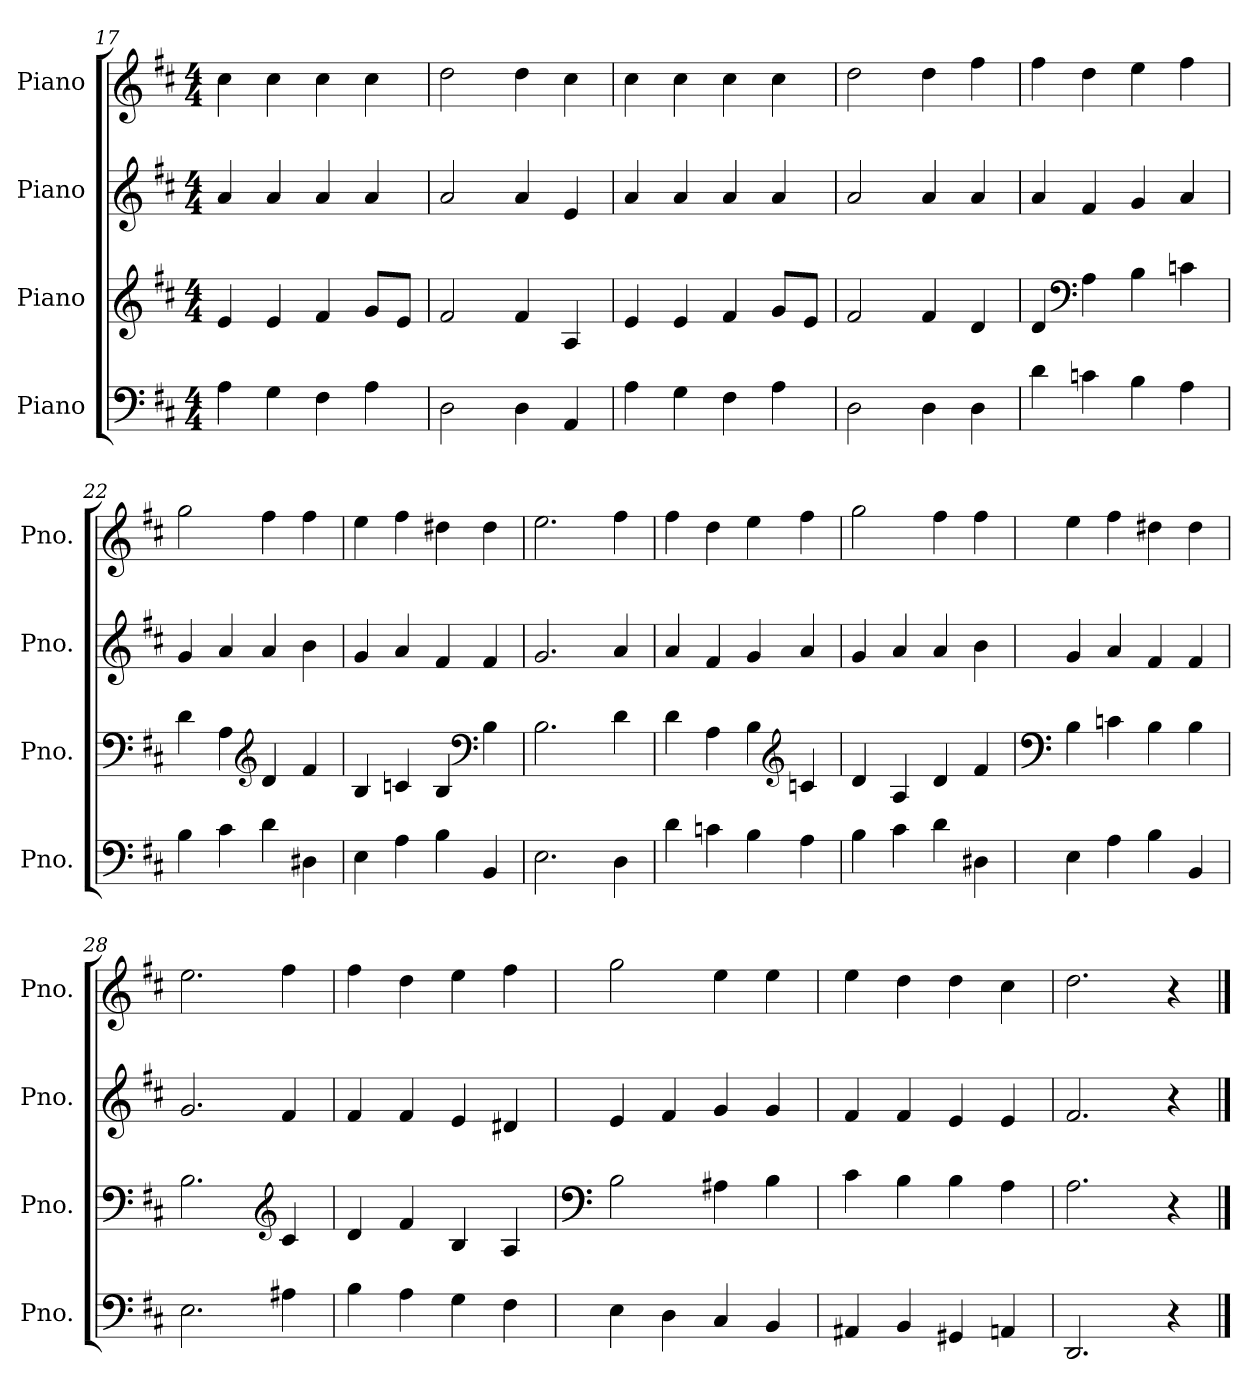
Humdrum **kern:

**kern	**kern	**kern	**kern
*part4	*part3	*part2	*part1
*staff4	*staff3	*staff2	*staff1
*I"Piano	*I"Piano	*I"Piano	*I"Piano
*I'Pno.	*I'Pno.	*I'Pno.	*I'Pno.
*clefF4	*clefG2	*clefG2	*clefG2
*k[f#c#]	*k[f#c#]	*k[f#c#]	*k[f#c#]
*M4/4	*M4/4	*M4/4	*M4/4
=17	=17	=17	=17
4A\	4e/	4a/	4cc#\
4G\	4e/	4a/	4cc#\
4F#\	4f#/	4a/	4cc#\
4A\	8g/L	4a/	4cc#\
.	8e/J	.	.
=18	=18	=18	=18
2D\	2f#/	2a/	2dd\
4D\	4f#/	4a/	4dd\
4AA/	4A/	4e/	4cc#\
=19	=19	=19	=19
4A\	4e/	4a/	4cc#\
4G\	4e/	4a/	4cc#\
4F#\	4f#/	4a/	4cc#\
4A\	8g/L	4a/	4cc#\
.	8e/J	.	.
=20	=20	=20	=20
2D\	2f#/	2a/	2dd\
4D\	4f#/	4a/	4dd\
4D\	4d/	4a/	4ff#\
!!LO:PB:g=z
=21	=21	=21	=21
4d\	4d/	4a/	4ff#\
*	*clefF4	*	*
4cn\	4A\	4f#/	4dd\
4B\	4B\	4g/	4ee\
4A\	4cn\	4a/	4ff#\
=22	=22	=22	=22
4B\	4d\	4g/	2gg\
4c#\	4A\	4a/	.
*	*clefG2	*	*
4d\	4d/	4a/	4ff#\
4D#X\	4f#/	4b\	4ff#\
=23	=23	=23	=23
4E\	4B/	4g/	4ee\
4A\	4cn/	4a/	4ff#\
4B\	4B/	4f#/	4dd#X\
*	*clefF4	*	*
4BB/	4B\	4f#/	4dd#\
=24	=24	=24	=24
2.E\	2.B\	2.g/	2.ee\
4D\	4d\	4a/	4ff#\
=25	=25	=25	=25
4d\	4d\	4a/	4ff#\
4cn\	4A\	4f#/	4dd\
4B\	4B\	4g/	4ee\
*	*clefG2	*	*
4A\	4cn/	4a/	4ff#\
=26	=26	=26	=26
4B\	4d/	4g/	2gg\
4c#\	4A/	4a/	.
4d\	4d/	4a/	4ff#\
4D#X\	4f#/	4b\	4ff#\
!!LO:LB:g=z
=27	=27	=27	=27
*	*clefF4	*	*
4E\	4B\	4g/	4ee\
4A\	4cn\	4a/	4ff#\
4B\	4B\	4f#/	4dd#X\
4BB/	4B\	4f#/	4dd#\
=28	=28	=28	=28
2.E\	2.B\	2.g/	2.ee\
*	*clefG2	*	*
4A#X\	4c#/	4f#/	4ff#\
=29	=29	=29	=29
4B\	4d/	4f#/	4ff#\
4A\	4f#/	4f#/	4dd\
4G\	4B/	4e/	4ee\
4F#\	4A/	4d#X/	4ff#\
=30	=30	=30	=30
*	*clefF4	*	*
4E\	2B\	4e/	2gg\
4D\	.	4f#/	.
4C#/	4A#X\	4g/	4ee\
4BB/	4B\	4g/	4ee\
=31	=31	=31	=31
4AA#X/	4c#\	4f#/	4ee\
4BB/	4B\	4f#/	4dd\
4GG#X/	4B\	4e/	4dd\
4AAn/	4A\	4e/	4cc#\
=32	=32	=32	=32
2.DD/	2.A\	2.f#/	2.dd\
4r	4r	4r	4r
==	==	==	==
*-	*-	*-	*-
